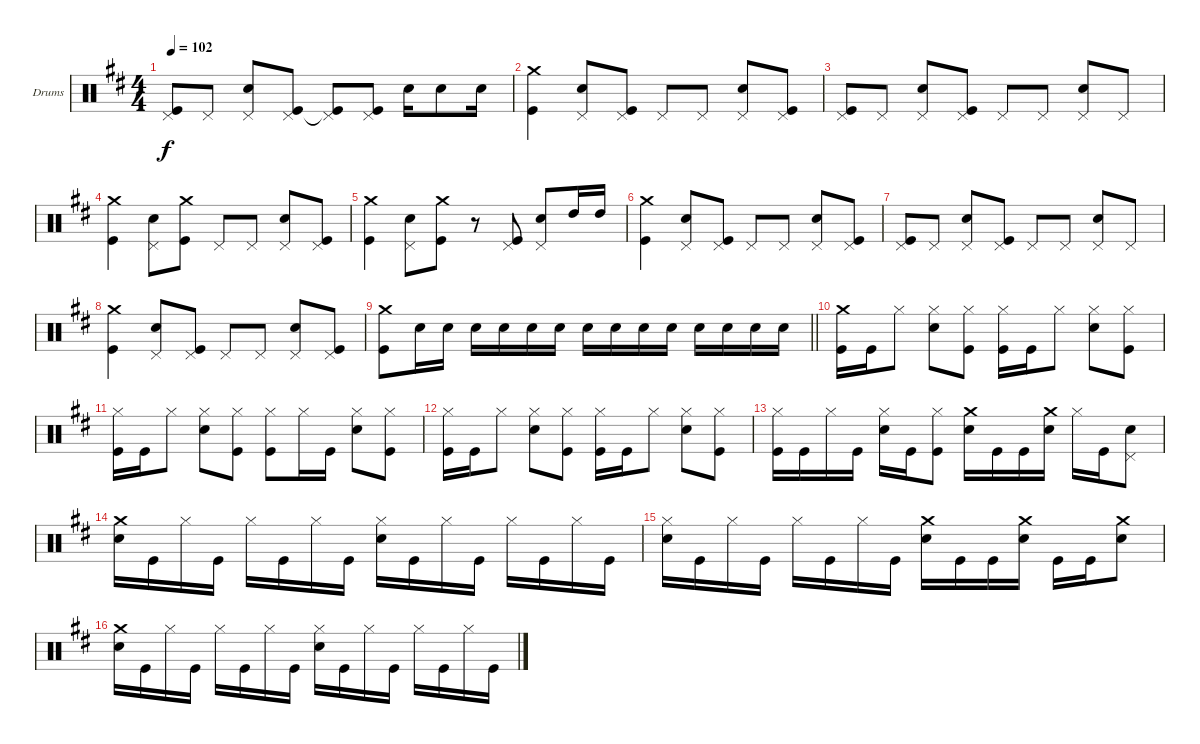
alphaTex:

\bracketExtendMode groupsimilarinstruments
\firstSystemTrackNameOrientation horizontal
\otherSystemsTrackNameOrientation horizontal
\track ("Drumkit" "Drums") {instrument percussion}
\staff {score}
\articulation defaults
\ts (4 4)
\tempo 102
\clef neutral
\scale
0.333333
\ks d
("Pedal Hi-Hat (hit)" "Kick (hit)").8{dy f} "Pedal Hi-Hat (hit)".8 ("Pedal Hi-Hat (hit)" "Snare (hit) 2").8 ("Pedal Hi-Hat (hit)" "Kick (hit)").8 ("Pedal Hi-Hat (hit)" "Kick (hit)"{t}).8 ("Pedal Hi-Hat (hit)" "Kick (hit)").8 "Snare (hit) 2".16 "Snare (hit) 2".8 "Snare (hit) 2".16 |
\scale
0.333333 ("Crash medium (hit)" "Kick (hit)").4 ("Pedal Hi-Hat (hit)" "Snare (hit) 2").8 ("Pedal Hi-Hat (hit)" "Kick (hit)").8 "Pedal Hi-Hat (hit)".8 "Pedal Hi-Hat (hit)".8 ("Pedal Hi-Hat (hit)" "Snare (hit) 2").8 ("Pedal Hi-Hat (hit)" "Kick (hit)").8 |
\scale
0.333333 ("Pedal Hi-Hat (hit)" "Kick (hit)").8 "Pedal Hi-Hat (hit)".8 ("Pedal Hi-Hat (hit)" "Snare (hit) 2").8 ("Pedal Hi-Hat (hit)" "Kick (hit)").8 "Pedal Hi-Hat (hit)".8 "Pedal Hi-Hat (hit)".8 ("Pedal Hi-Hat (hit)" "Snare (hit) 2").8 "Pedal Hi-Hat (hit)".8 |
\scale
0.333333 ("Crash medium (hit)" "Kick (hit)").4 ("Pedal Hi-Hat (hit)" "Snare (hit) 2").8 ("Crash medium (hit)" "Kick (hit)").8 "Pedal Hi-Hat (hit)".8 "Pedal Hi-Hat (hit)".8 ("Pedal Hi-Hat (hit)" "Snare (hit) 2").8 ("Pedal Hi-Hat (hit)" "Kick (hit)").8 |
\scale
0.333333 ("Crash medium (hit)" "Kick (hit)").4 ("Pedal Hi-Hat (hit)" "Snare (hit) 2").8 ("Crash medium (hit)" "Kick (hit)").8 r.8 ("Pedal Hi-Hat (hit)" "Kick (hit)").8 ("Pedal Hi-Hat (hit)" "Snare (hit) 2").8 "High Tom (hit)".16 "High Tom (hit)".16 |
\scale
0.333333 ("Crash medium (hit)" "Kick (hit)").4 ("Pedal Hi-Hat (hit)" "Snare (hit) 2").8 ("Pedal Hi-Hat (hit)" "Kick (hit)").8 "Pedal Hi-Hat (hit)".8 "Pedal Hi-Hat (hit)".8 ("Pedal Hi-Hat (hit)" "Snare (hit) 2").8 ("Pedal Hi-Hat (hit)" "Kick (hit)").8 |
\scale
0.333333 ("Pedal Hi-Hat (hit)" "Kick (hit)").8 "Pedal Hi-Hat (hit)".8 ("Pedal Hi-Hat (hit)" "Snare (hit) 2").8 ("Pedal Hi-Hat (hit)" "Kick (hit)").8 "Pedal Hi-Hat (hit)".8 "Pedal Hi-Hat (hit)".8 ("Pedal Hi-Hat (hit)" "Snare (hit) 2").8 "Pedal Hi-Hat (hit)".8 |
\scale
0.333333 ("Crash medium (hit)" "Kick (hit)").4 ("Pedal Hi-Hat (hit)" "Snare (hit) 2").8 ("Pedal Hi-Hat (hit)" "Kick (hit)").8 "Pedal Hi-Hat (hit)".8 "Pedal Hi-Hat (hit)".8 ("Pedal Hi-Hat (hit)" "Snare (hit) 2").8 ("Pedal Hi-Hat (hit)" "Kick (hit)").8 |
\scale
0.333333
\barLineRight lightlight
("Crash medium (hit)" "Kick (hit)").8 "Snare (hit) 2".16 "Snare (hit) 2".16 "Snare (hit) 2".16 "Snare (hit) 2".16 "Snare (hit) 2".16 "Snare (hit) 2".16 "Snare (hit) 2".16 "Snare (hit) 2".16 "Snare (hit) 2".16 "Snare (hit) 2".16 "Snare (hit) 2".16 "Snare (hit) 2".16 "Snare (hit) 2".16 "Snare (hit) 2".16 |
\scale
0.333333 ("Crash medium (hit)" "Kick (hit)").16 "Kick (hit)".16 "Hi-Hat (closed)".8 ("Hi-Hat (closed)" "Snare (hit) 2").8 ("Hi-Hat (closed)" "Kick (hit)").8 ("Hi-Hat (closed)" "Kick (hit)").16 "Kick (hit)".16 "Hi-Hat (closed)".8 ("Hi-Hat (closed)" "Snare (hit) 2").8 ("Hi-Hat (closed)" "Kick (hit)").8 |
\scale
0.333333 ("Hi-Hat (closed)" "Kick (hit)").16 "Kick (hit)".16 "Hi-Hat (closed)".8 ("Hi-Hat (closed)" "Snare (hit) 2").8 ("Hi-Hat (closed)" "Kick (hit)").8 ("Hi-Hat (closed)" "Kick (hit)").8 "Hi-Hat (closed)".16 "Kick (hit)".16 ("Hi-Hat (closed)" "Snare (hit) 2").8 ("Hi-Hat (closed)" "Kick (hit)").8 |
\scale
0.333333 ("Hi-Hat (closed)" "Kick (hit)").16 "Kick (hit)".16 "Hi-Hat (closed)".8 ("Hi-Hat (closed)" "Snare (hit) 2").8 ("Hi-Hat (closed)" "Kick (hit)").8 ("Hi-Hat (closed)" "Kick (hit)").16 "Kick (hit)".16 "Hi-Hat (closed)".8 ("Hi-Hat (closed)" "Snare (hit) 2").8 ("Hi-Hat (closed)" "Kick (hit)").8 |
\scale
0.333333 ("Hi-Hat (closed)" "Kick (hit)").16 "Kick (hit)".16 "Hi-Hat (closed)".16 "Kick (hit)".16 ("Hi-Hat (closed)" "Snare (hit) 2").16 "Kick (hit)".16 ("Hi-Hat (closed)" "Kick (hit)").8 ("Crash medium (hit)" "Snare (hit) 2").16 "Kick (hit)".16 "Kick (hit)".16 ("Crash medium (hit)" "Snare (hit) 2").16 "Hi-Hat (closed)".16 "Kick (hit)".16 ("Pedal Hi-Hat (hit)" "Snare (hit) 2").8 |
\scale
0.333333 ("Crash medium (hit)" "Snare (hit) 2").16 "Kick (hit)".16 "Hi-Hat (closed)".16 "Kick (hit)".16 "Hi-Hat (closed)".16 "Kick (hit)".16 "Hi-Hat (closed)".16 "Kick (hit)".16 ("Hi-Hat (closed)" "Snare (hit) 2").16 "Kick (hit)".16 "Hi-Hat (closed)".16 "Kick (hit)".16 "Hi-Hat (closed)".16 "Kick (hit)".16 "Hi-Hat (closed)".16 "Kick (hit)".16 |
\scale
0.333333 ("Hi-Hat (closed)" "Snare (hit) 2").16 "Kick (hit)".16 "Hi-Hat (closed)".16 "Kick (hit)".16 "Hi-Hat (closed)".16 "Kick (hit)".16 "Hi-Hat (closed)".16 "Kick (hit)".16 ("Crash medium (hit)" "Snare (hit) 2").16 "Kick (hit)".16 "Kick (hit)".16 ("Crash medium (hit)" "Snare (hit) 2").16 "Kick (hit)".16 "Kick (hit)".16 ("Crash medium (hit)" "Snare (hit) 2").8 |
\scale
0.333333 ("Crash medium (hit)" "Snare (hit) 2").16 "Kick (hit)".16 "Hi-Hat (closed)".16 "Kick (hit)".16 "Hi-Hat (closed)".16 "Kick (hit)".16 "Hi-Hat (closed)".16 "Kick (hit)".16 ("Hi-Hat (closed)" "Snare (hit) 2").16 "Kick (hit)".16 "Hi-Hat (closed)".16 "Kick (hit)".16 "Hi-Hat (closed)".16 "Kick (hit)".16 "Hi-Hat (closed)".16 "Kick (hit)".16
